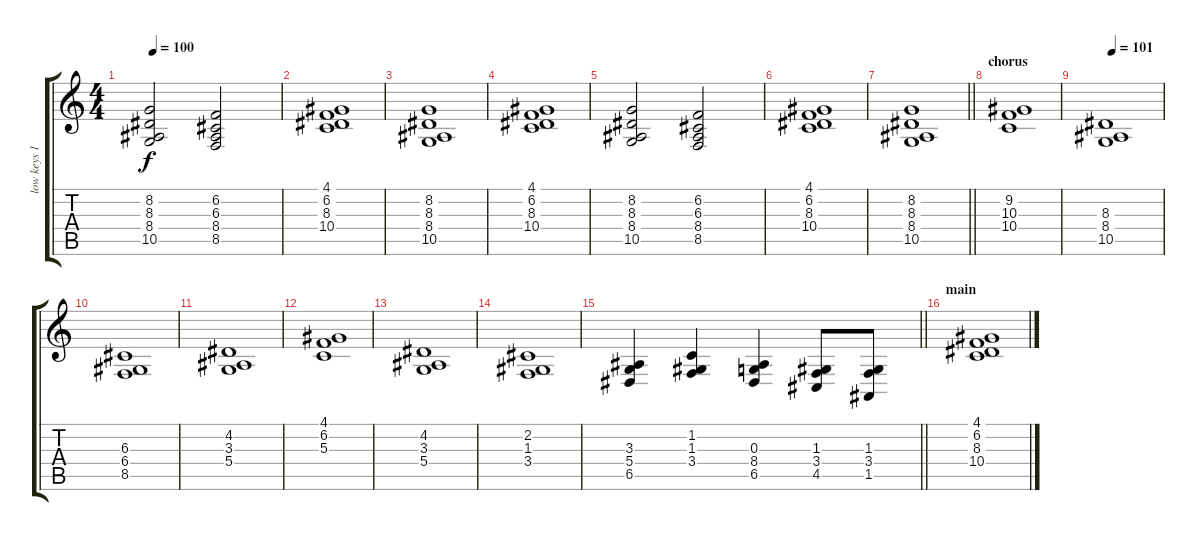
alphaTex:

\track ("low keys 1" "low keys 1") {instrument frenchhorn}
\staff {score tabs}
\tuning (E4 B3 G3 D3 A2 E2) {hide}
\ts (4 4)
\tempo 100
\clef g2
\ks c
(8.2 8.3 8.4 10.5).2{dy f} (6.2 6.3 8.4 8.5).2 |
(4.1 6.2 8.3 10.4).1 |
(8.2 8.3 8.4 10.5).1 |
(4.1 6.2 8.3 10.4).1 |
(8.2 8.3 8.4 10.5).2 (6.2 6.3 8.4 8.5).2 |
(4.1 6.2 8.3 10.4).1 |
\barLineRight lightlight
(8.2 8.3 8.4 10.5).1 |
\section ("" "chorus")
(9.2 10.3 10.4).1 |
\tempo 101
(8.3 8.4 10.5).1 |
(6.3 6.4 8.5).1 |
(4.2 3.3 5.4).1 |
(4.1 6.2 5.3).1 |
(4.2 3.3 5.4).1 |
(2.2 1.3 3.4).1 |
\barLineRight lightlight
(3.3 5.4 6.5).4 (1.2 1.3 3.4).4 (0.3 8.4 6.5).4 (1.3 3.4 4.5).8 (1.3 3.4 1.5).8 |
\section ("" "main")
(4.1 6.2 8.3 10.4).1
